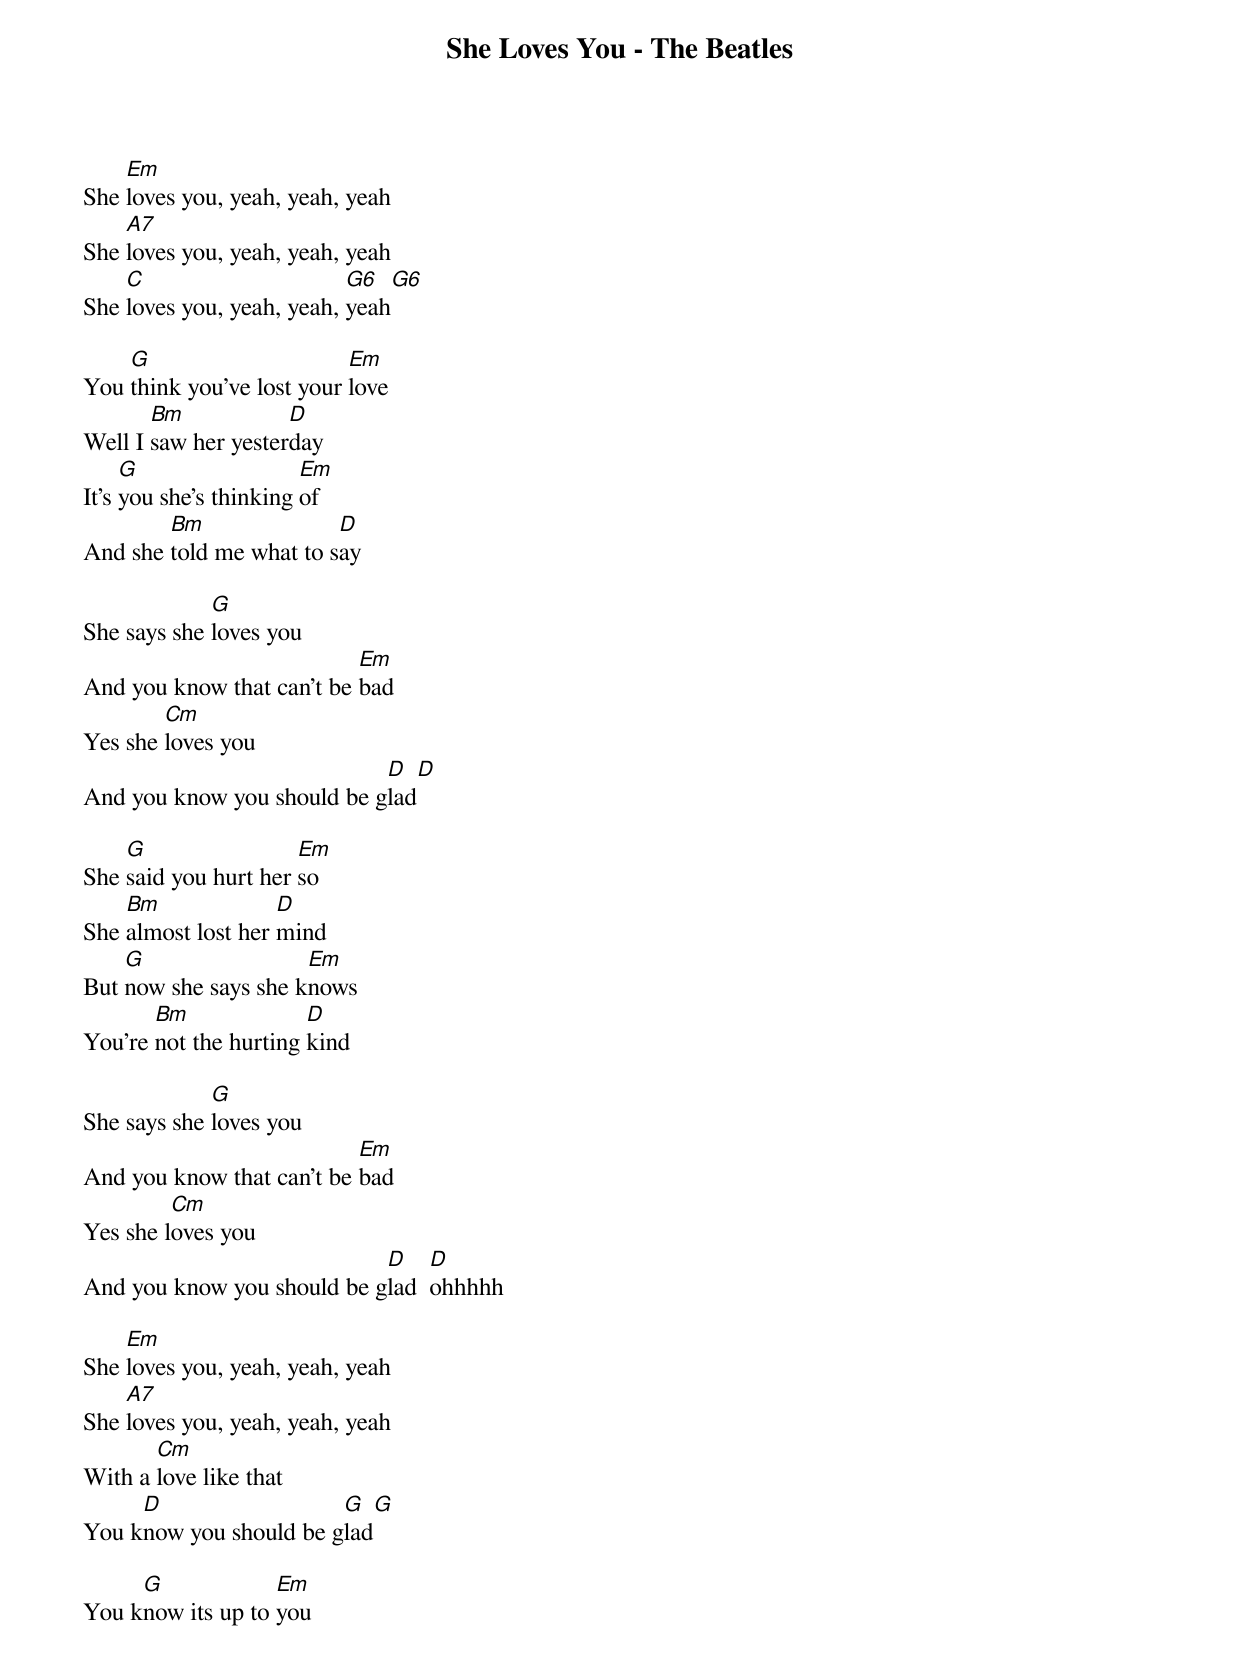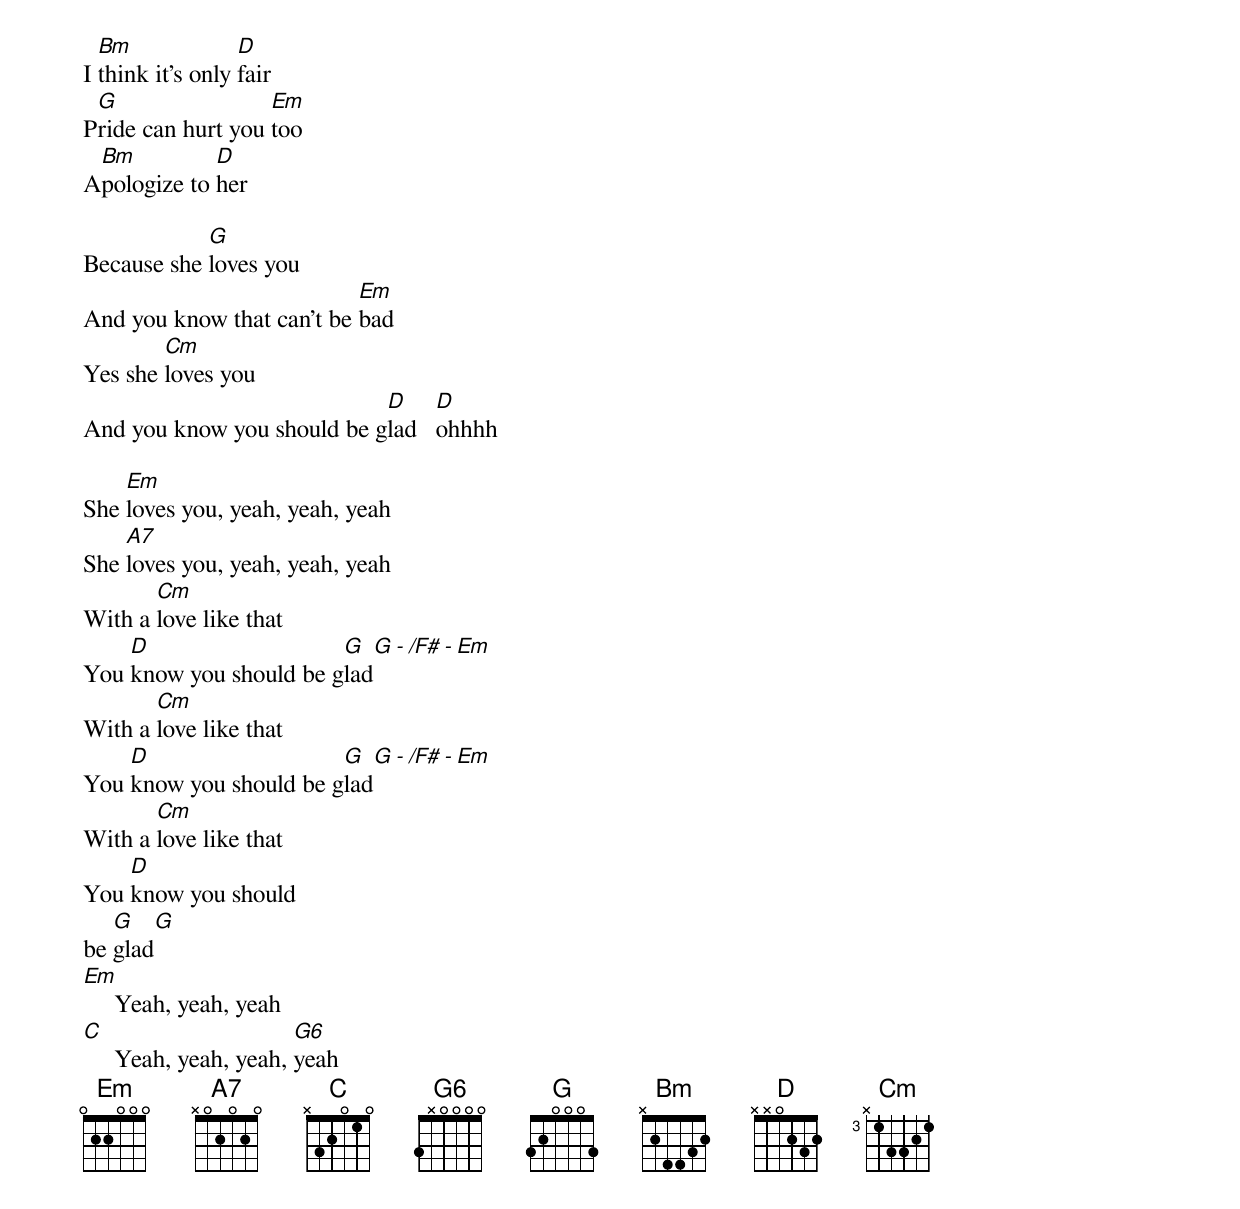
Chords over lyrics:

She Loves You - The Beatles

    Em
She loves you, yeah, yeah, yeah
    A7
She loves you, yeah, yeah, yeah
    C                      G6     G6
She loves you, yeah, yeah, yeah

    G                      Em
You think you've lost your love
       Bm            D
Well I saw her yesterday
     G                  Em
It's you she's thinking of
        Bm               D
And she told me what to say

             G
She says she loves you
                           Em
And you know that can't be bad
        Cm
Yes she loves you
                            D     D
And you know you should be glad

    G                 Em
She said you hurt her so
    Bm              D
She almost lost her mind
    G                 Em
But now she says she knows
       Bm              D
You're not the hurting kind

             G
She says she loves you
                           Em
And you know that can't be bad
         Cm
Yes she loves you
                            D    D
And you know you should be glad  ohhhhh

    Em
She loves you, yeah, yeah, yeah
    A7
She loves you, yeah, yeah, yeah
       Cm
With a love like that
     D                  G      G
You know you should be glad

     G             Em
You know its up to you
  Bm              D
I think it's only fair
 G                 Em
Pride can hurt you too
 Bm          D
Apologize to her

            G
Because she loves you
                           Em
And you know that can't be bad
        Cm
Yes she loves you
                            D     D
And you know you should be glad   ohhhh

    Em
She loves you, yeah, yeah, yeah
    A7
She loves you, yeah, yeah, yeah
       Cm
With a love like that
    D                   G    G - /F# - Em
You know you should be glad
       Cm
With a love like that
    D                   G    G - /F# - Em
You know you should be glad
       Cm
With a love like that
    D
You know you should
   G     G
be glad
Em
     Yeah, yeah, yeah
C                      G6
     Yeah, yeah, yeah, yeah
